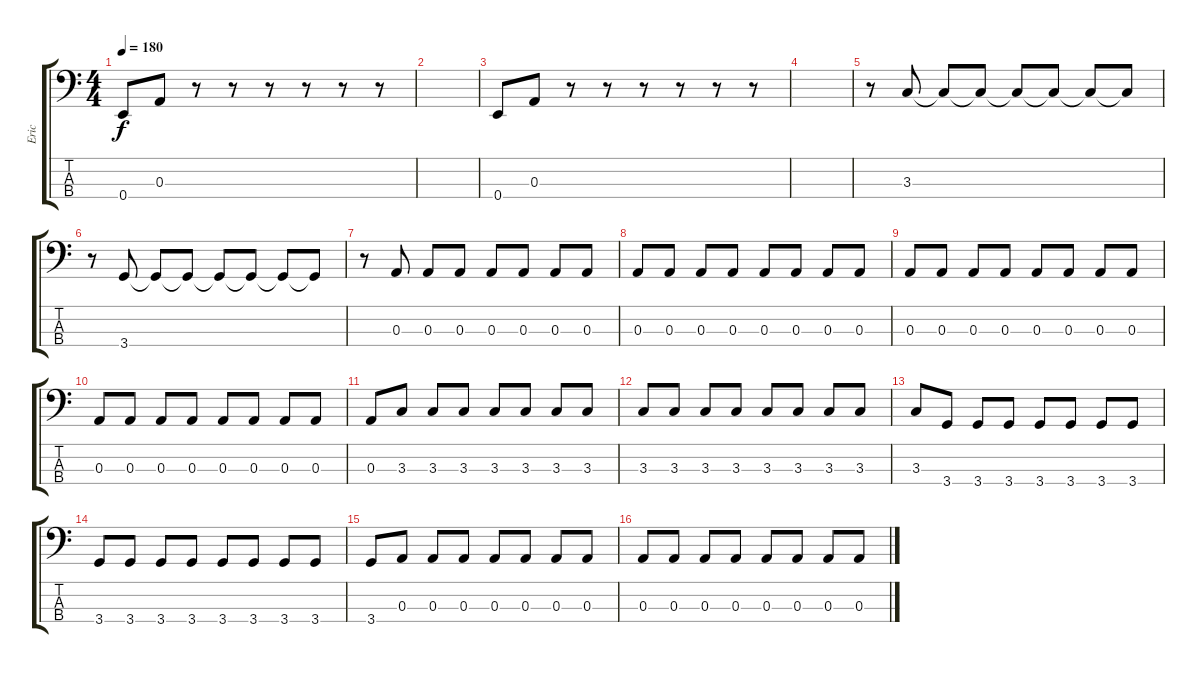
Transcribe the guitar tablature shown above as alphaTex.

\track ("Eric" "Eric") {instrument electricbasspick}
\staff {score tabs}
\tuning (G2 D2 A1 E1) {hide}
\ts (4 4)
\tempo 180
\clef f4
\ks c
0.4.8{dy f} 0.3.8 r.8 r.8 r.8 r.8 r.8 r.8 |
|
0.4.8 0.3.8 r.8 r.8 r.8 r.8 r.8 r.8 |
|
r.8 3.3.8 3.3{t}.8 3.3{t}.8 3.3{t}.8 3.3{t}.8 3.3{t}.8 3.3{t}.8 |
r.8 3.4.8 3.4{t}.8 3.4{t}.8 3.4{t}.8 3.4{t}.8 3.4{t}.8 3.4{t}.8 |
r.8 0.3.8 0.3.8 0.3.8 0.3.8 0.3.8 0.3.8 0.3.8 |
0.3.8 0.3.8 0.3.8 0.3.8 0.3.8 0.3.8 0.3.8 0.3.8 |
0.3.8 0.3.8 0.3.8 0.3.8 0.3.8 0.3.8 0.3.8 0.3.8 |
0.3.8 0.3.8 0.3.8 0.3.8 0.3.8 0.3.8 0.3.8 0.3.8 |
0.3.8 3.3.8 3.3.8 3.3.8 3.3.8 3.3.8 3.3.8 3.3.8 |
3.3.8 3.3.8 3.3.8 3.3.8 3.3.8 3.3.8 3.3.8 3.3.8 |
3.3.8 3.4.8 3.4.8 3.4.8 3.4.8 3.4.8 3.4.8 3.4.8 |
3.4.8 3.4.8 3.4.8 3.4.8 3.4.8 3.4.8 3.4.8 3.4.8 |
3.4.8 0.3.8 0.3.8 0.3.8 0.3.8 0.3.8 0.3.8 0.3.8 |
0.3.8 0.3.8 0.3.8 0.3.8 0.3.8 0.3.8 0.3.8 0.3.8
